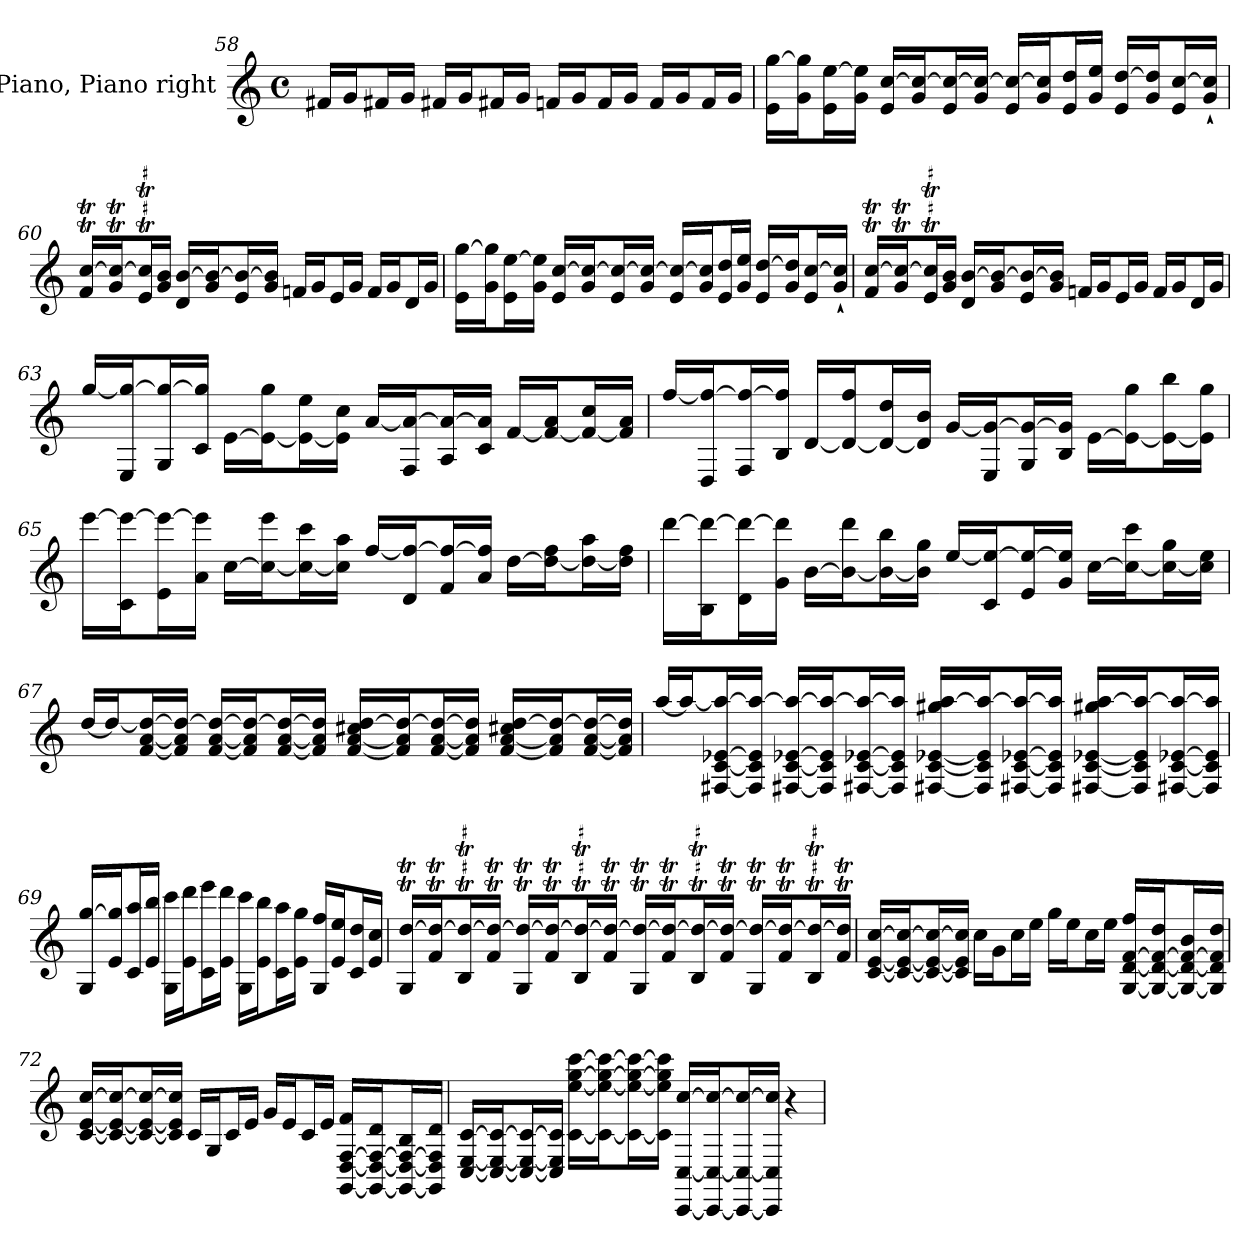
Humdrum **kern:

**kern
*part1
*staff1
*I"Piano, Piano right
*I'Pno
*clefG2
*k[]
*M4/4
*met(c)
=58
16f#XLL
16gJ
16f#XL
16gJJ
16f#XLL
16gJ
16f#XL
16gJJ
16fnLL
16gJ
16fL
16gJJ
16fLL
16gJ
16fL
16gJJ
=59
16e [16ggLL
16g 16gg]J
16e [16eeL
16g 16ee]JJ
16e [16ccLL
16g 16cc_J
16e 16cc_L
16g 16cc_JJ
16e 16cc_LL
16g 16cc]J
16e 16ddL
16g 16eeJJ
16e [16ddLL
16g 16dd]J
16e [16ccL
16g` 16cc]`JJ
=60
16fT [16ccTLL
16gT 16cc_TJ
16eT 16cc]TL
16g 16bJJ
16d [16bLL
16g 16b_J
16e 16b_L
16g 16b]JJ
16fLL
16gJ
16eL
16gJJ
16fLL
16gJ
16dL
16gJJ
=61
16e [16ggLL
16g 16gg]J
16e [16eeL
16g 16ee]JJ
16e [16ccLL
16g 16cc_J
16e 16cc_L
16g 16cc_JJ
16e 16cc_LL
16g 16cc]J
16e 16ddL
16g 16eeJJ
16e [16ddLL
16g 16dd]J
16e [16ccL
16g` 16cc]`JJ
=62
16fT [16ccTLL
16gT 16cc_TJ
16eT 16cc]TL
16g 16bJJ
16d [16bLL
16g 16b_J
16e 16b_L
16g 16b]JJ
16fLL
16gJ
16eL
16gJJ
16fLL
16gJ
16dL
16gJJ
=63
[16ggLL
16E 16gg_J
16G 16gg_L
16c 16gg]JJ
[16eLL
16e_ 16ggJ
16e_ 16eeL
16e] 16ccJJ
[16aLL
16F 16a_J
16A 16a_L
16c 16a]JJ
[16fLL
16f_ 16aJ
16f_ 16ccL
16f] 16aJJ
=64
[16ffLL
16D 16ff_J
16F 16ff_L
16B 16ff]JJ
[16dLL
16d_ 16ffJ
16d_ 16ddL
16d] 16bJJ
[16gLL
16E 16g_J
16G 16g_L
16B 16g]JJ
[16eLL
16e_ 16ggJ
16e_ 16bbL
16e] 16ggJJ
=65
[16eeeLL
16c 16eee_J
16e 16eee_L
16a 16eee]JJ
[16ccLL
16cc_ 16eeeJ
16cc_ 16cccL
16cc] 16aaJJ
[16ffLL
16d 16ff_J
16f 16ff_L
16a 16ff]JJ
[16ddLL
16dd_ 16ffJ
16dd_ 16aaL
16dd] 16ffJJ
=66
[16dddLL
16B 16ddd_J
16d 16ddd_L
16g 16ddd]JJ
[16bLL
16b_ 16dddJ
16b_ 16bbL
16b] 16ggJJ
[16eeLL
16c 16ee_J
16e 16ee_L
16g 16ee]JJ
[16ccLL
16cc_ 16cccJ
16cc_ 16ggL
16cc] 16eeJJ
=67
[16ddLL
16ddJ_
[16f [16a 16dd_L
16f] 16a] 16dd_JJ
[16f [16a 16dd_LL
16f] 16a] 16dd_J
[16f [16a 16dd_L
16f] 16a] 16dd]JJ
[16f [16a 16cc#X [16ddLL
16f] 16a] 16dd_J
[16f [16a 16dd_L
16f] 16a] 16dd]JJ
[16f [16a 16cc#X [16ddLL
16f] 16a] 16dd_J
[16f [16a 16dd_L
16f] 16a] 16dd]JJ
=68
[16aaLL
16aaJ_
[16F#X [16c [16e-X 16aa_L
16F#] 16c] 16e-] 16aa_JJ
[16F#X [16c [16e-X 16aa_LL
16F#] 16c] 16e-] 16aa_J
[16F#X [16c [16e-X 16aa_L
16F#] 16c] 16e-] 16aa]JJ
[16F#X [16c [16e-X 16gg#X [16aaLL
16F#] 16c] 16e-] 16aa_J
[16F#X [16c [16e-X 16aa_L
16F#] 16c] 16e-] 16aa]JJ
[16F#X [16c [16e-X 16gg#X [16aaLL
16F#] 16c] 16e-] 16aa_J
[16F#X [16c [16e-X 16aa_L
16F#] 16c] 16e-] 16aa]JJ
=69
16G [16ggLL
16e 16gg]J
16c 16aaL
16e 16bbJJ
16G 16cccLL
16e 16dddJ
16c 16eeeL
16e 16dddJJ
16G 16cccLL
16e 16bbJ
16c 16aaL
16e 16ggJJ
16G 16ffLL
16e 16eeJ
16c 16ddL
16e 16ccJJ
=70
16GT [16ddTLL
16fT 16dd_TJ
16BT 16dd_TL
16fT 16dd_TJJ
16GT 16dd_TLL
16fT 16dd_TJ
16BT 16dd_TL
16fT 16dd_TJJ
16GT 16dd_TLL
16fT 16dd_TJ
16BT 16dd_TL
16fT 16dd_TJJ
16GT 16dd_TLL
16fT 16dd_TJ
16BT 16dd_TL
16fT 16dd]TJJ
=71
[16c [16e [16ccLL
16c_ 16e_ 16cc_J
16c_ 16e_ 16cc_L
16c] 16e] 16cc]JJ
16ccLL
16gJ
16ccL
16eeJJ
16ggLL
16eeJ
16ccL
16eeJJ
[16G [16d [16f 16ffLL
16G_ 16d_ 16f_ 16ddJ
16G_ 16d_ 16f_ 16bL
16G] 16d] 16f] 16ddJJ
=72
[16c [16e [16ccLL
16c_ 16e_ 16cc_J
16c_ 16e_ 16cc_L
16c] 16e] 16cc]JJ
16cLL
16GJ
16cL
16eJJ
16gLL
16eJ
16cL
16eJJ
[16GG [16D [16F 16fLL
16GG_ 16D_ 16F_ 16dJ
16GG_ 16D_ 16F_ 16BL
16GG] 16D] 16F] 16dJJ
=73
[16C [16E [16cLL
16C_ 16E_ 16c_J
16C_ 16E_ 16c_L
16C] 16E] 16c]JJ
[16c [16ee [16gg [16cccLL
16c_ 16ee_ 16gg_ 16ccc_J
16c_ 16ee_ 16gg_ 16ccc_L
16c] 16ee] 16gg] 16ccc]JJ
[16CC [16C [16ccLL
16CC_ 16C_ 16cc_J
16CC_ 16C_ 16cc_L
16CC] 16C] 16cc]JJ
4r
=
*-
